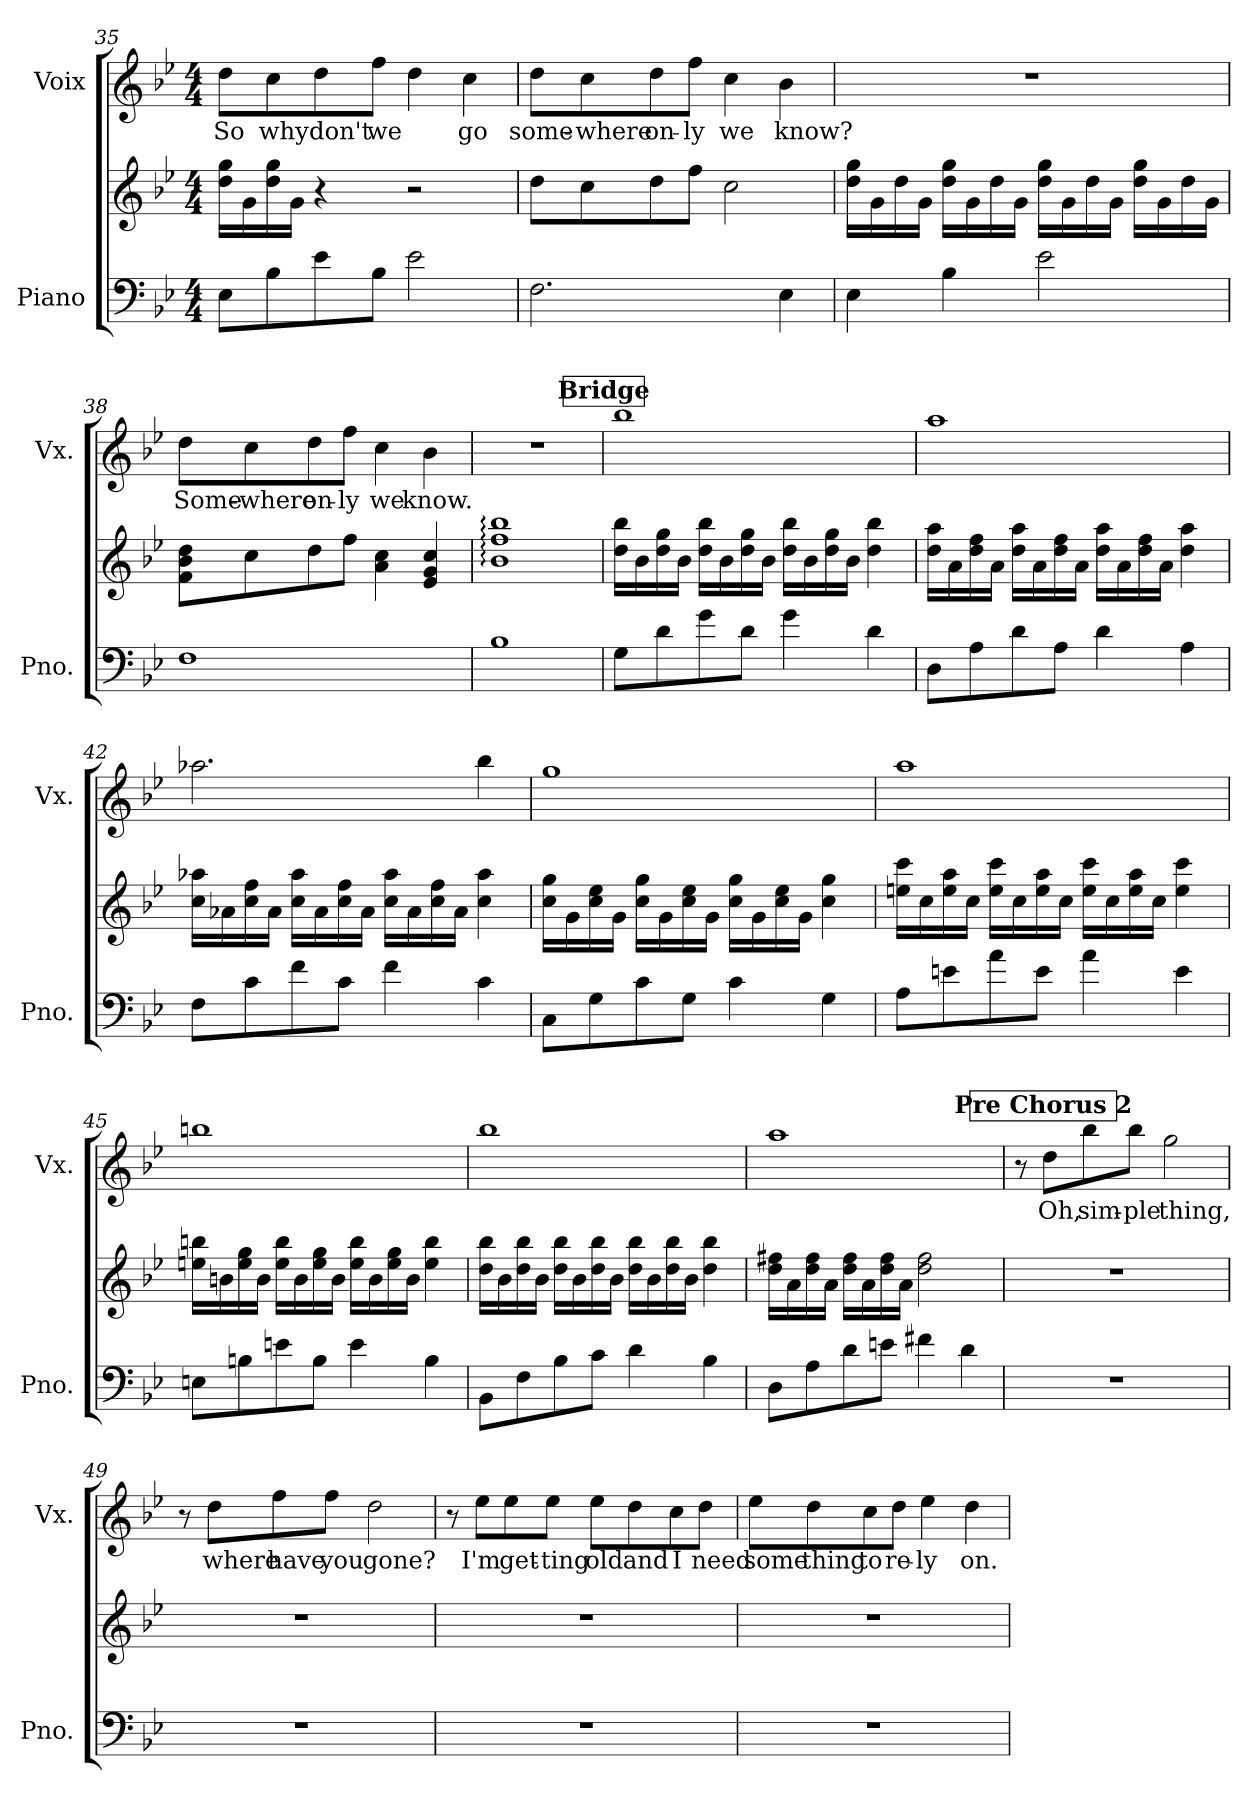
**kern	**kern	**kern	**text
*part2	*part2	*part1	*part1
*staff3	*staff2	*staff1	*staff1
*I"Piano	*	*I"Voix	*
*I'Pno.	*	*I'Vx.	*
*clefF4	*clefG2	*clefG2	*
*k[b-e-]	*k[b-e-]	*k[b-e-]	*
*M4/4	*M4/4	*M4/4	*
=35	=35	=35	=35
8E-\L	16dd\ 16gg\LL	8dd\L	So
.	16g\	.	.
8B-\	16dd\ 16gg\	8cc\	why
.	16g\JJ	.	.
8e-\	4r	8dd\	don't
8B-\J	.	8ff\J	we
2e-\	2r	4dd\	.
.	.	4cc\	go
!!LO:LB:g=z
=36	=36	=36	=36
2.F\	8dd\L	8dd\L	some-
.	8cc\	8cc\	-where
.	8dd\	8dd\	on-
.	8ff\J	8ff\J	-ly
.	2cc\	4cc\	we
4E-\	.	4b-\	know?
=37	=37	=37	=37
4E-\	16dd\ 16gg\LL	1r	.
.	16g\	.	.
.	16dd\	.	.
.	16g\JJ	.	.
4B-\	16dd\ 16gg\LL	.	.
.	16g\	.	.
.	16dd\	.	.
.	16g\JJ	.	.
2e-\	16dd\ 16gg\LL	.	.
.	16g\	.	.
.	16dd\	.	.
.	16g\JJ	.	.
.	16dd\ 16gg\LL	.	.
.	16g\	.	.
.	16dd\	.	.
.	16g\JJ	.	.
=38	=38	=38	=38
1F	8f\ 8b-\ 8dd\L	8dd\L	Some-
.	8cc\	8cc\	-where
.	8dd\	8dd\	on-
.	8ff\J	8ff\J	-ly
.	4a\ 4cc\	4cc\	we
.	4e-/ 4g/ 4cc/	4b-\	know.
=39	=39	=39	=39
1B-	1b-: 1ff: 1bb-:	1r	.
!!LO:LB:g=z
!!LO:REH:place=s1:a:B:fs=14:t=Bridge
=40	=40	=40	=40
8G\L	16dd\ 16bb-\LL	1bb-	.
.	16b-\	.	.
8d\	16dd\ 16gg\	.	.
.	16b-\JJ	.	.
8g\	16dd\ 16bb-\LL	.	.
.	16b-\	.	.
8d\J	16dd\ 16gg\	.	.
.	16b-\JJ	.	.
4g\	16dd\ 16bb-\LL	.	.
.	16b-\	.	.
.	16dd\ 16gg\	.	.
.	16b-\JJ	.	.
4d\	4dd\ 4bb-\	.	.
=41	=41	=41	=41
8D\L	16dd\ 16aa\LL	1aa	.
.	16a\	.	.
8A\	16dd\ 16ff\	.	.
.	16a\JJ	.	.
8d\	16dd\ 16aa\LL	.	.
.	16a\	.	.
8A\J	16dd\ 16ff\	.	.
.	16a\JJ	.	.
4d\	16dd\ 16aa\LL	.	.
.	16a\	.	.
.	16dd\ 16ff\	.	.
.	16a\JJ	.	.
4A\	4dd\ 4aa\	.	.
=42	=42	=42	=42
8F\L	16cc\ 16aa-X\LL	2.aa-X\	.
.	16a-X\	.	.
8c\	16cc\ 16ff\	.	.
.	16a-\JJ	.	.
8f\	16cc\ 16aa-\LL	.	.
.	16a-\	.	.
8c\J	16cc\ 16ff\	.	.
.	16a-\JJ	.	.
4f\	16cc\ 16aa-\LL	.	.
.	16a-\	.	.
.	16cc\ 16ff\	.	.
.	16a-\JJ	.	.
4c\	4cc\ 4aa-\	4bb-\	.
!!LO:PB:g=z
=43	=43	=43	=43
8C\L	16cc\ 16gg\LL	1gg	.
.	16g\	.	.
8G\	16cc\ 16ee-\	.	.
.	16g\JJ	.	.
8c\	16cc\ 16gg\LL	.	.
.	16g\	.	.
8G\J	16cc\ 16ee-\	.	.
.	16g\JJ	.	.
4c\	16cc\ 16gg\LL	.	.
.	16g\	.	.
.	16cc\ 16ee-\	.	.
.	16g\JJ	.	.
4G\	4cc\ 4gg\	.	.
=44	=44	=44	=44
8A\L	16een\ 16ccc\LL	1aa	.
.	16cc\	.	.
8en\	16ee\ 16aa\	.	.
.	16cc\JJ	.	.
8a\	16ee\ 16ccc\LL	.	.
.	16cc\	.	.
8e\J	16ee\ 16aa\	.	.
.	16cc\JJ	.	.
4a\	16ee\ 16ccc\LL	.	.
.	16cc\	.	.
.	16ee\ 16aa\	.	.
.	16cc\JJ	.	.
4e\	4ee\ 4ccc\	.	.
=45	=45	=45	=45
8En\L	16een\ 16bbn\LL	1bbn	.
.	16bn\	.	.
8Bn\	16ee\ 16gg\	.	.
.	16b\JJ	.	.
8en\	16ee\ 16bb\LL	.	.
.	16b\	.	.
8B\J	16ee\ 16gg\	.	.
.	16b\JJ	.	.
4e\	16ee\ 16bb\LL	.	.
.	16b\	.	.
.	16ee\ 16gg\	.	.
.	16b\JJ	.	.
4B\	4ee\ 4bb\	.	.
!!LO:LB:g=z
=46	=46	=46	=46
8BB-\L	16dd\ 16bb-\LL	1bb-	.
.	16b-\	.	.
8F\	16dd\ 16bb-\	.	.
.	16b-\JJ	.	.
8B-\	16dd\ 16bb-\LL	.	.
.	16b-\	.	.
8c\J	16dd\ 16bb-\	.	.
.	16b-\JJ	.	.
4d\	16dd\ 16bb-\LL	.	.
.	16b-\	.	.
.	16dd\ 16bb-\	.	.
.	16b-\JJ	.	.
4B-\	4dd\ 4bb-\	.	.
=47	=47	=47	=47
8D\L	16dd\ 16ff#X\LL	1aa	.
.	16a\	.	.
8A\	16dd\ 16ff#\	.	.
.	16a\JJ	.	.
8d\	16dd\ 16ff#\LL	.	.
.	16a\	.	.
8en\J	16dd\ 16ff#\	.	.
.	16a\JJ	.	.
4f#X\	2dd\ 2ff#\	.	.
4d\	.	.	.
!!LO:LB:g=z
!!LO:REH:place=s1:a:B:fs=14:t=Pre Chorus 2:qo=0.5
=48	=48	=48	=48
1r	1r	8r	.
.	.	8dd\L	Oh,
.	.	8bb-\	sim-
.	.	8bb-\J	-ple
.	.	2gg\	thing,
=49	=49	=49	=49
1r	1r	8r	.
.	.	8dd\L	where
.	.	8ff\	have
.	.	8ff\J	you
.	.	2dd\	gone?
=50	=50	=50	=50
1r	1r	8r	.
.	.	8ee-\L	I'm
.	.	8ee-\	get-
.	.	8ee-\J	-ting
.	.	8ee-\L	old
.	.	8dd\	and
.	.	8cc\	I
.	.	8dd\J	need
=51	=51	=51	=51
1r	1r	8ee-\L	some
.	.	8dd\	thing
.	.	8cc\	to
.	.	8dd\J	re-
.	.	4ee-\	-ly
.	.	4dd\	on.
=	=	=	=
*-	*-	*-	*-
